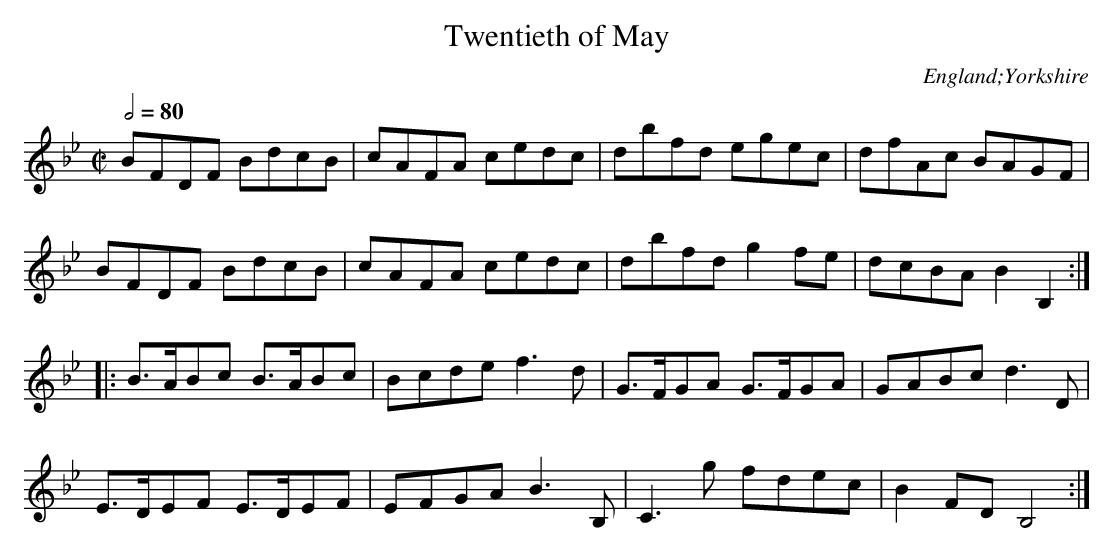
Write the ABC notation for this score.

X:1
T:Twentieth of May
O:England;Yorkshire
M:C|
L:1/8
Q:1/2=80
K:Bb
BFDF BdcB|cAFA cedc|dbfd egec|dfAc BAGF|
BFDF BdcB|cAFA cedc|dbfd g2fe|dcBA B2B,2:|
|:B>ABc B>ABc|Bcde f3d|G>FGA G>FGA|GABc d3D|
E>DEF E>DEF|EFGA B3B,|C3g fdec|B2FD B,4:|
